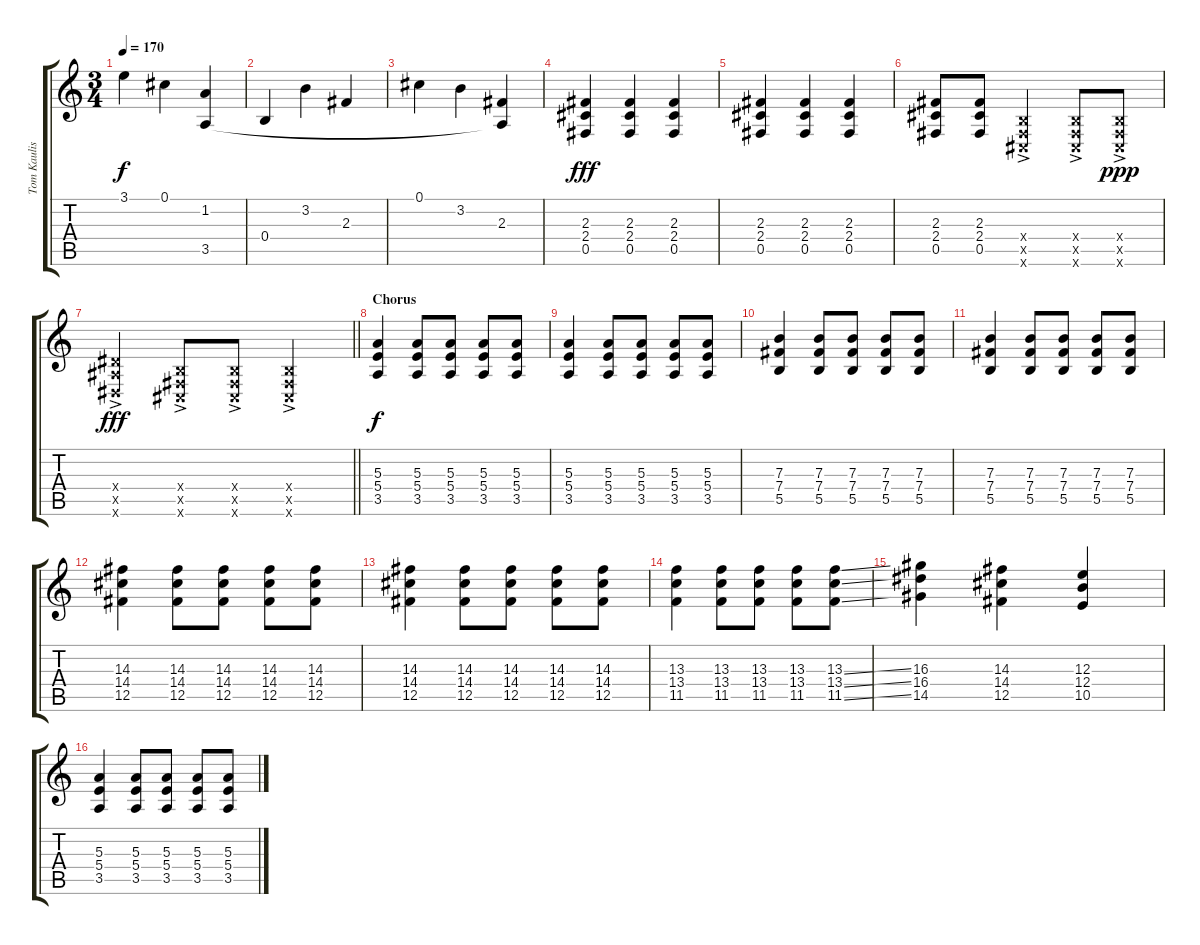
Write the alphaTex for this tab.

\track ("Tom Kaulist [ guitare ]" "Tom Kaulis") {instrument electricguitarclean}
\staff {score tabs}
\tuning (Db4 Ab3 E3 B2 Gb2 Db2) {hide}
\ts (3 4)
\tempo 170
\clef g2
\ks c
3.1.4{dy f} 0.1.4 (1.2 3.5{t}).4 |
0.4.4 3.2.4 2.3.4 |
0.1.4 3.2.4 (2.3 3.5{t}).4 |
(2.3 2.4 0.5).4{dy fff volume 16 instrument distortionguitar} (2.3 2.4 0.5).4 (2.3 2.4 0.5).4 |
(2.3 2.4 0.5).4 (2.3 2.4 0.5).4 (2.3 2.4 0.5).4 |
(2.3 2.4 0.5).8 (2.3 2.4 0.5).8 (0.4{ac x} 0.5{ac x} 0.6{ac x}).4 (0.4{ac x} 0.5{ac x} 0.6{ac x}).8 (0.4{ac x} 0.5{ac x} 0.6{ac x}).8{dy ppp} |
\barLineRight lightlight
(4.4{ac x} 4.5{ac x} 2.6{ac x}).4{dy fff} (0.4{ac x} 0.5{ac x} 0.6{ac x}).8 (0.4{ac x} 0.5{ac x} 0.6{ac x}).8 (0.4{ac x} 0.5{ac x} 0.6{ac x}).4 |
\section ("" "Chorus")
(5.3 5.4 3.5).4{dy f instrument distortionguitar} (5.3 5.4 3.5).8 (5.3 5.4 3.5).8 (5.3 5.4 3.5).8 (5.3 5.4 3.5).8 |
(5.3 5.4 3.5).4 (5.3 5.4 3.5).8 (5.3 5.4 3.5).8 (5.3 5.4 3.5).8 (5.3 5.4 3.5).8 |
(7.3 7.4 5.5).4 (7.3 7.4 5.5).8 (7.3 7.4 5.5).8 (7.3 7.4 5.5).8 (7.3 7.4 5.5).8 |
(7.3 7.4 5.5).4 (7.3 7.4 5.5).8 (7.3 7.4 5.5).8 (7.3 7.4 5.5).8 (7.3 7.4 5.5).8 |
(14.3 14.4 12.5).4 (14.3 14.4 12.5).8 (14.3 14.4 12.5).8 (14.3 14.4 12.5).8 (14.3 14.4 12.5).8 |
(14.3 14.4 12.5).4 (14.3 14.4 12.5).8 (14.3 14.4 12.5).8 (14.3 14.4 12.5).8 (14.3 14.4 12.5).8 |
(13.3 13.4 11.5).4 (13.3 13.4 11.5).8 (13.3 13.4 11.5).8 (13.3 13.4 11.5).8 (13.3{ss} 13.4{ss} 11.5{ss}).8 |
(16.3 16.4 14.5).4 (14.3 14.4 12.5).4 (12.3 12.4 10.5).4 |
(5.3 5.4 3.5).4 (5.3 5.4 3.5).8 (5.3 5.4 3.5).8 (5.3 5.4 3.5).8 (5.3 5.4 3.5).8
